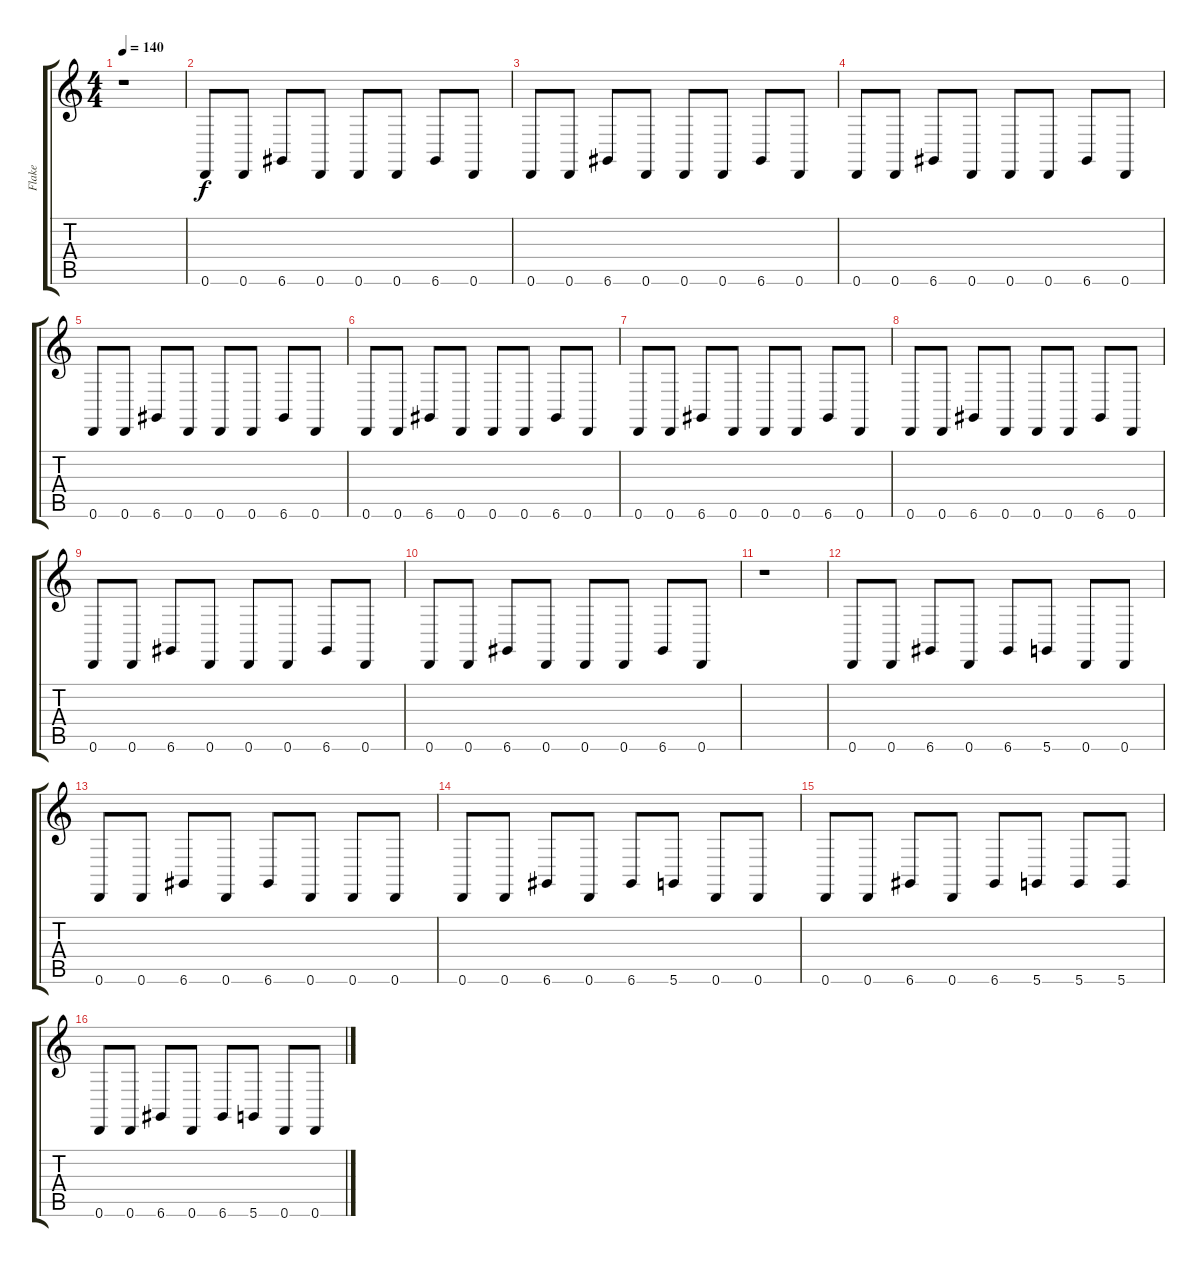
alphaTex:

\track ("Flake" "Flake") {instrument lead2sawtooth}
\staff {score tabs}
\tuning (D4 A3 F3 C3 G2 D2) {hide}
\ts (4 4)
\tempo 140
\clef g2
\ks c
r.1{dy f instrument lead2sawtooth} |
0.6.8 0.6.8 6.6.8 0.6.8 0.6.8 0.6.8 6.6.8 0.6.8 |
0.6.8 0.6.8 6.6.8 0.6.8 0.6.8 0.6.8 6.6.8 0.6.8 |
0.6.8 0.6.8 6.6.8 0.6.8 0.6.8 0.6.8 6.6.8 0.6.8 |
0.6.8 0.6.8 6.6.8 0.6.8 0.6.8 0.6.8 6.6.8 0.6.8 |
0.6.8 0.6.8 6.6.8 0.6.8 0.6.8 0.6.8 6.6.8 0.6.8 |
0.6.8 0.6.8 6.6.8 0.6.8 0.6.8 0.6.8 6.6.8 0.6.8 |
0.6.8 0.6.8 6.6.8 0.6.8 0.6.8 0.6.8 6.6.8 0.6.8 |
0.6.8 0.6.8 6.6.8 0.6.8 0.6.8 0.6.8 6.6.8 0.6.8 |
0.6.8 0.6.8 6.6.8 0.6.8 0.6.8 0.6.8 6.6.8 0.6.8 |
r.1 |
0.6.8 0.6.8 6.6.8 0.6.8 6.6.8 5.6.8 0.6.8 0.6.8 |
0.6.8 0.6.8 6.6.8 0.6.8 6.6.8 0.6.8 0.6.8 0.6.8 |
0.6.8 0.6.8 6.6.8 0.6.8 6.6.8 5.6.8 0.6.8 0.6.8 |
0.6.8 0.6.8 6.6.8 0.6.8 6.6.8 5.6.8 5.6.8 5.6.8 |
0.6.8 0.6.8 6.6.8 0.6.8 6.6.8 5.6.8 0.6.8 0.6.8
